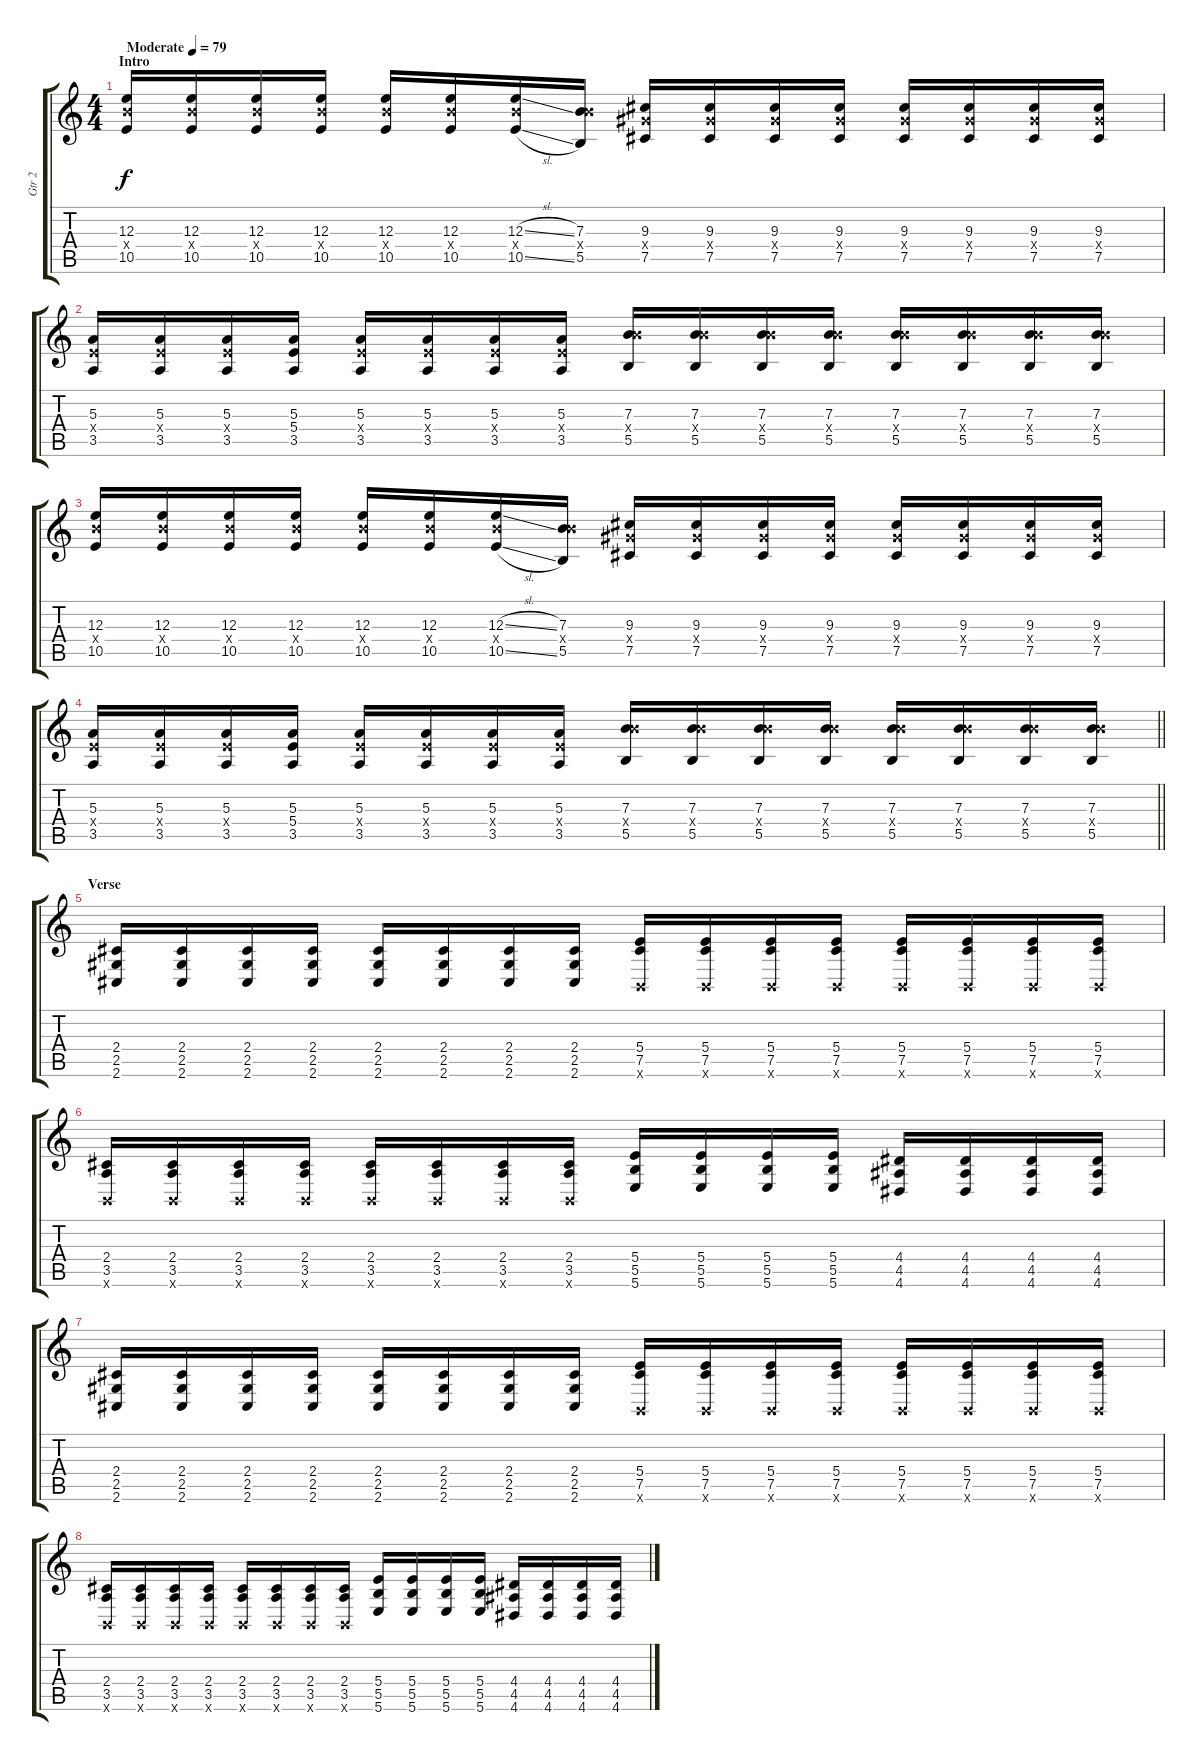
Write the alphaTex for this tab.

\track ("Gtr 2" "Gtr 2") {instrument acousticguitarsteel}
\staff {score tabs}
\tuning (Db4 Ab3 E3 B2 Gb2 B1) {hide}
\ts (4 4)
\section ("" "Intro")
\tempo (79 "Moderate")
\clef g2
\ks c
(12.3 12.4{x} 10.5).16{dy f instrument acousticguitarsteel} (12.3 12.4{x} 10.5).16 (12.3 12.4{x} 10.5).16 (12.3 12.4{x} 10.5).16 (12.3 12.4{x} 10.5).16 (12.3 12.4{x} 10.5).16 (12.3{sl} 12.4{x} 10.5{sl}).16 (7.3 12.4{x} 5.5).16 (9.3 9.4{x} 7.5).16 (9.3 9.4{x} 7.5).16 (9.3 9.4{x} 7.5).16 (9.3 9.4{x} 7.5).16 (9.3 9.4{x} 7.5).16 (9.3 9.4{x} 7.5).16 (9.3 9.4{x} 7.5).16 (9.3 9.4{x} 7.5).16 |
(5.3 5.4{x} 3.5).16 (5.3 5.4{x} 3.5).16 (5.3 5.4{x} 3.5).16 (5.3 5.4 3.5).16 (5.3 5.4{x} 3.5).16 (5.3 5.4{x} 3.5).16 (5.3 5.4{x} 3.5).16 (5.3 5.4{x} 3.5).16 (7.3 12.4{x} 5.5).16 (7.3 12.4{x} 5.5).16 (7.3 12.4{x} 5.5).16 (7.3 12.4{x} 5.5).16 (7.3 12.4{x} 5.5).16 (7.3 12.4{x} 5.5).16 (7.3 12.4{x} 5.5).16 (7.3 12.4{x} 5.5).16 |
(12.3 12.4{x} 10.5).16 (12.3 12.4{x} 10.5).16 (12.3 12.4{x} 10.5).16 (12.3 12.4{x} 10.5).16 (12.3 12.4{x} 10.5).16 (12.3 12.4{x} 10.5).16 (12.3{sl} 12.4{x} 10.5{sl}).16 (7.3 12.4{x} 5.5).16 (9.3 9.4{x} 7.5).16 (9.3 9.4{x} 7.5).16 (9.3 9.4{x} 7.5).16 (9.3 9.4{x} 7.5).16 (9.3 9.4{x} 7.5).16 (9.3 9.4{x} 7.5).16 (9.3 9.4{x} 7.5).16 (9.3 9.4{x} 7.5).16 |
\barLineRight lightlight
(5.3 5.4{x} 3.5).16 (5.3 5.4{x} 3.5).16 (5.3 5.4{x} 3.5).16 (5.3 5.4 3.5).16 (5.3 5.4{x} 3.5).16 (5.3 5.4{x} 3.5).16 (5.3 5.4{x} 3.5).16 (5.3 5.4{x} 3.5).16 (7.3 12.4{x} 5.5).16 (7.3 12.4{x} 5.5).16 (7.3 12.4{x} 5.5).16 (7.3 12.4{x} 5.5).16 (7.3 12.4{x} 5.5).16 (7.3 12.4{x} 5.5).16 (7.3 12.4{x} 5.5).16 (7.3 12.4{x} 5.5).16 |
\section ("" "Verse")
(2.4 2.5 2.6).16 (2.4 2.5 2.6).16 (2.4 2.5 2.6).16 (2.4 2.5 2.6).16 (2.4 2.5 2.6).16 (2.4 2.5 2.6).16 (2.4 2.5 2.6).16 (2.4 2.5 2.6).16 (5.4 7.5 0.6{x}).16 (5.4 7.5 0.6{x}).16 (5.4 7.5 0.6{x}).16 (5.4 7.5 0.6{x}).16 (5.4 7.5 0.6{x}).16 (5.4 7.5 0.6{x}).16 (5.4 7.5 0.6{x}).16 (5.4 7.5 0.6{x}).16 |
(2.4 3.5 0.6{x}).16 (2.4 3.5 0.6{x}).16 (2.4 3.5 0.6{x}).16 (2.4 3.5 0.6{x}).16 (2.4 3.5 0.6{x}).16 (2.4 3.5 0.6{x}).16 (2.4 3.5 0.6{x}).16 (2.4 3.5 0.6{x}).16 (5.4 5.5 5.6).16 (5.4 5.5 5.6).16 (5.4 5.5 5.6).16 (5.4 5.5 5.6).16 (4.4 4.5 4.6).16 (4.4 4.5 4.6).16 (4.4 4.5 4.6).16 (4.4 4.5 4.6).16 |
(2.4 2.5 2.6).16 (2.4 2.5 2.6).16 (2.4 2.5 2.6).16 (2.4 2.5 2.6).16 (2.4 2.5 2.6).16 (2.4 2.5 2.6).16 (2.4 2.5 2.6).16 (2.4 2.5 2.6).16 (5.4 7.5 0.6{x}).16 (5.4 7.5 0.6{x}).16 (5.4 7.5 0.6{x}).16 (5.4 7.5 0.6{x}).16 (5.4 7.5 0.6{x}).16 (5.4 7.5 0.6{x}).16 (5.4 7.5 0.6{x}).16 (5.4 7.5 0.6{x}).16 |
(2.4 3.5 0.6{x}).16 (2.4 3.5 0.6{x}).16 (2.4 3.5 0.6{x}).16 (2.4 3.5 0.6{x}).16 (2.4 3.5 0.6{x}).16 (2.4 3.5 0.6{x}).16 (2.4 3.5 0.6{x}).16 (2.4 3.5 0.6{x}).16 (5.4 5.5 5.6).16 (5.4 5.5 5.6).16 (5.4 5.5 5.6).16 (5.4 5.5 5.6).16 (4.4 4.5 4.6).16 (4.4 4.5 4.6).16 (4.4 4.5 4.6).16 (4.4 4.5 4.6).16
